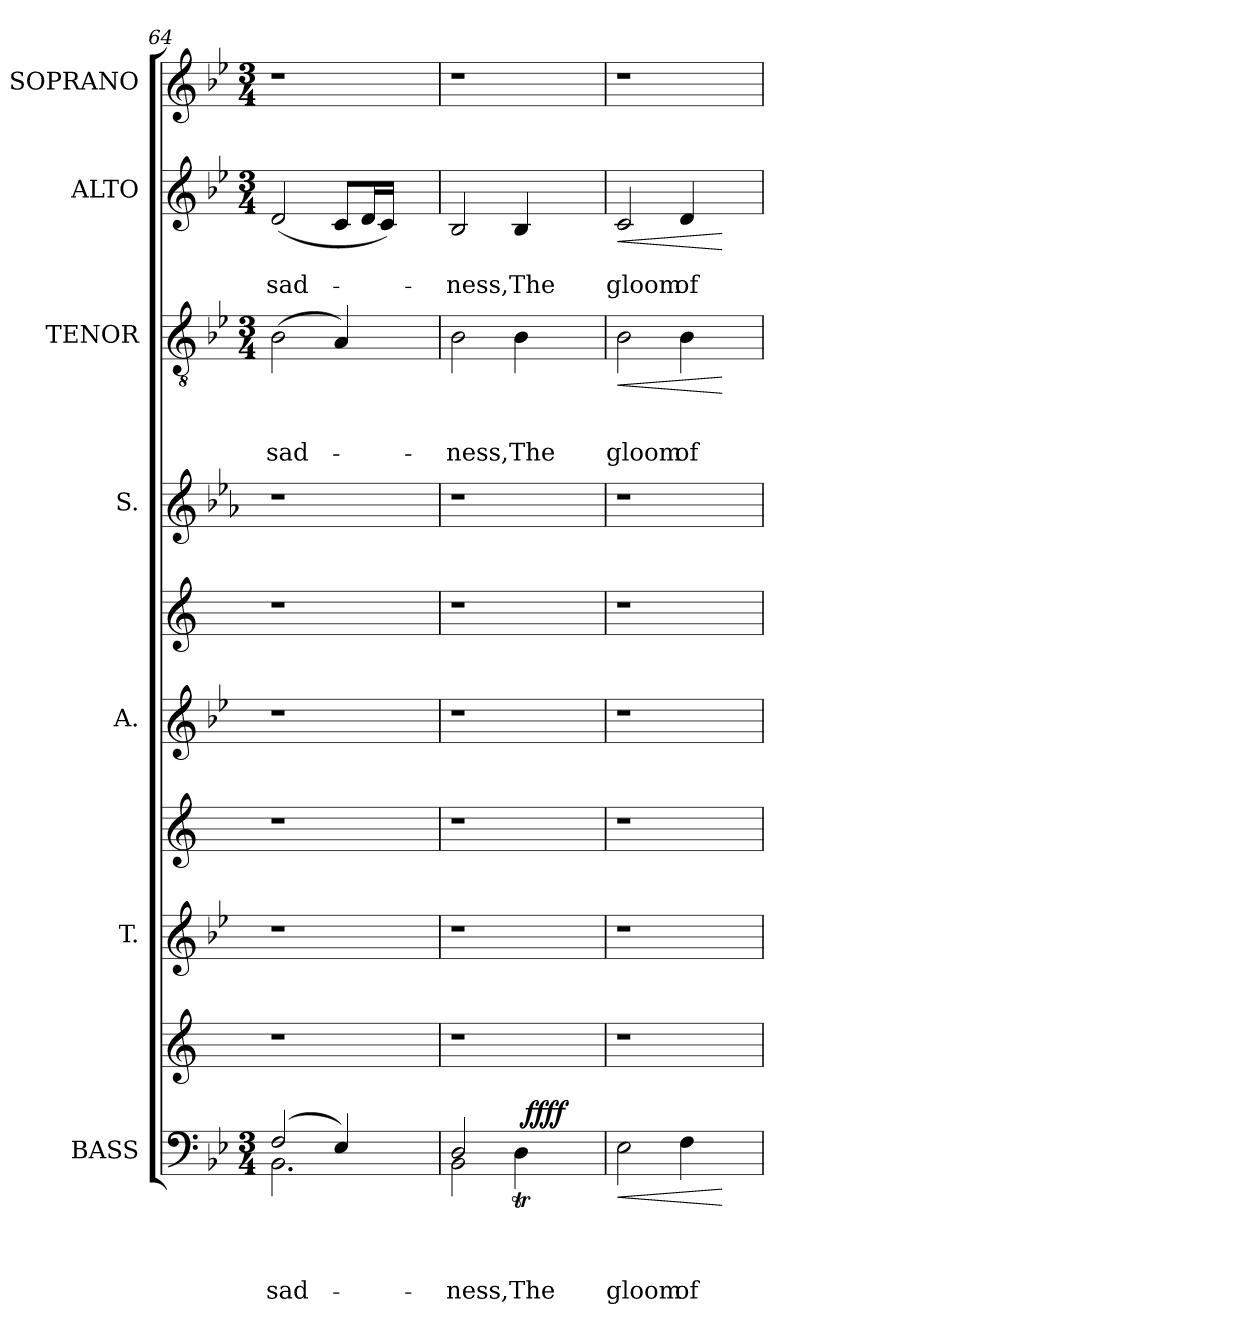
**kern	**text	**text	**text	**text	**dynam	**kern	**kern	**kern	**kern	**kern	**kern	**kern	**text	**text	**text	**dynam	**kern	**text	**text	**dynam	**kern
*part10	*part10	*part10	*part10	*part10	*part10	*part9	*part8	*part7	*part6	*part5	*part4	*part3	*part3	*part3	*part3	*part3	*part2	*part2	*part2	*part2	*part1
*staff10	*staff10	*staff10	*staff10	*staff10	*staff10	*staff9	*staff8	*staff7	*staff6	*staff5	*staff4	*staff3	*staff3	*staff3	*staff3	*staff3	*staff2	*staff2	*staff2	*staff2	*staff1
*I"BASS	*	*	*	*	*	*	*I"T.	*	*I"A.	*	*I"S.	*I"TENOR	*	*	*	*	*I"ALTO	*	*	*	*I"SOPRANO
*I'B.	*	*	*	*	*	*	*I'T.	*	*I'A.	*	*I'S.	*I'T.	*	*	*	*	*I'A.	*	*	*	*I'S.
*clefF4	*	*	*	*	*	*clefG2	*clefG2	*clefG2	*clefG2	*clefG2	*clefG2	*clefGv2	*	*	*	*	*clefG2	*	*	*	*clefG2
*	*	*	*	*	*	*ITrd1c2	*	*ITrd1c2	*	*ITrd1c2	*ITrd3c5	*	*	*	*	*	*	*	*	*	*
*k[b-e-]	*	*	*	*	*	*k[b-e-]	*k[b-e-]	*k[b-e-]	*k[b-e-]	*k[b-e-]	*k[b-e-]	*k[b-e-]	*	*	*	*	*k[b-e-]	*	*	*	*k[b-e-]
*B-:	*	*	*	*	*	*B-:	*B-:	*B-:	*B-:	*B-:	*B-:	*B-:	*	*	*	*	*B-:	*	*	*	*B-:
*M3/4	*	*	*	*	*	*	*	*	*	*	*	*M3/4	*	*	*	*	*M3/4	*	*	*	*M3/4
=64	=64	=64	=64	=64	=64	=64	=64	=64	=64	=64	=64	=64	=64	=64	=64	=64	=64	=64	=64	=64	=64
!	!	!	!	!LO:LY:b	!	!	!	!	!	!	!	!	!	!	!LO:LY:b	!	!	!	!LO:LY:b	!	!LO:N:vis=1
*^	*	*	*	*	*	*	*	*	*	*	*	*	*	*	*	*	*	*	*	*	*
(2F/	2.BB-\	.	.	.	sad-	.	1r	1r	1r	1r	1r	1r	(>2B-\	.	.	sad-	.	(<2d/	.	sad-	.	2.r
4E-/)	.	.	.	.	.	.	.	.	.	.	.	.	4A/)	.	.	.	.	8c/L	.	.	.	.
.	.	.	.	.	.	.	.	.	.	.	.	.	.	.	.	.	.	16d/L	.	.	.	.
.	.	.	.	.	.	.	.	.	.	.	.	.	.	.	.	.	.	16c/JJ)	.	.	.	.
4ryy	4ryy	.	.	.	.	.	.	.	.	.	.	.	4ryy	.	.	.	.	4ryy	.	.	.	4ryy
=65	=65	=65	=65	=65	=65	=65	=65	=65	=65	=65	=65	=65	=65	=65	=65	=65	=65	=65	=65	=65	=65	=65
!	!	!	!	!	!LO:LY:b	!	!	!	!	!	!	!	!	!	!	!LO:LY:b	!	!	!	!LO:LY:b	!	!LO:N:vis=1
*	*^	*	*	*	*	*	*	*	*	*	*	*	*	*	*	*	*	*	*	*	*	*
2D/	2BB-\	2ryy	.	.	.	-ness,	.	1r	1r	1r	1r	1r	1r	2B-\	.	.	-ness,	.	2B-/	.	-ness,	.	2.r
!	!	!	!	!	!	!LO:LY:b	!	!	!	!	!	!	!	!	!	!	!LO:LY:b	!	!	!	!LO:LY:b	!	!
4ryy	4Dt\	32ryy	.	.	.	The	.	.	.	.	.	.	.	4B-\	.	.	The	.	4B-/	.	The	.	.
!	!	!	!	!	!	!	!LO:DY:a	!	!	!	!	!	!	!	!	!	!	!	!	!	!	!	!
.	.	4...ryy	.	.	.	.	ffff	.	.	.	.	.	.	.	.	.	.	.	.	.	.	.	.
4ryy	4ryy	.	.	.	.	.	.	.	.	.	.	.	.	4ryy	.	.	.	.	4ryy	.	.	.	4ryy
=66	=66	=66	=66	=66	=66	=66	=66	=66	=66	=66	=66	=66	=66	=66	=66	=66	=66	=66	=66	=66	=66	=66	=66
!	!	!	!	!	!	!LO:LY:b	!LO:HP:b	!	!	!	!	!	!	!	!	!	!LO:LY:b	!LO:HP:b	!	!	!LO:LY:b	!LO:HP:b	!LO:N:vis=1
*v	*v	*v	*	*	*	*	*	*	*	*	*	*	*	*	*	*	*	*	*	*	*	*	*
2E-\	.	.	.	gloom	<	1r	1r	1r	1r	1r	1r	2B-\	.	.	gloom	<	2c/	.	gloom	<	2.r
!	!	!	!	!LO:LY:b	!	!	!	!	!	!	!	!	!	!	!LO:LY:b	!	!	!	!LO:LY:b	!	!
4F\	.	.	.	of	.	.	.	.	.	.	.	4B-\	.	.	of	.	4d/	.	of	.	.
4ryy	.	.	.	.	[	.	.	.	.	.	.	4ryy	.	.	.	[	4ryy	.	.	[	4ryy
=	=	=	=	=	=	=	=	=	=	=	=	=	=	=	=	=	=	=	=	=	=
*-	*-	*-	*-	*-	*-	*-	*-	*-	*-	*-	*-	*-	*-	*-	*-	*-	*-	*-	*-	*-	*-
